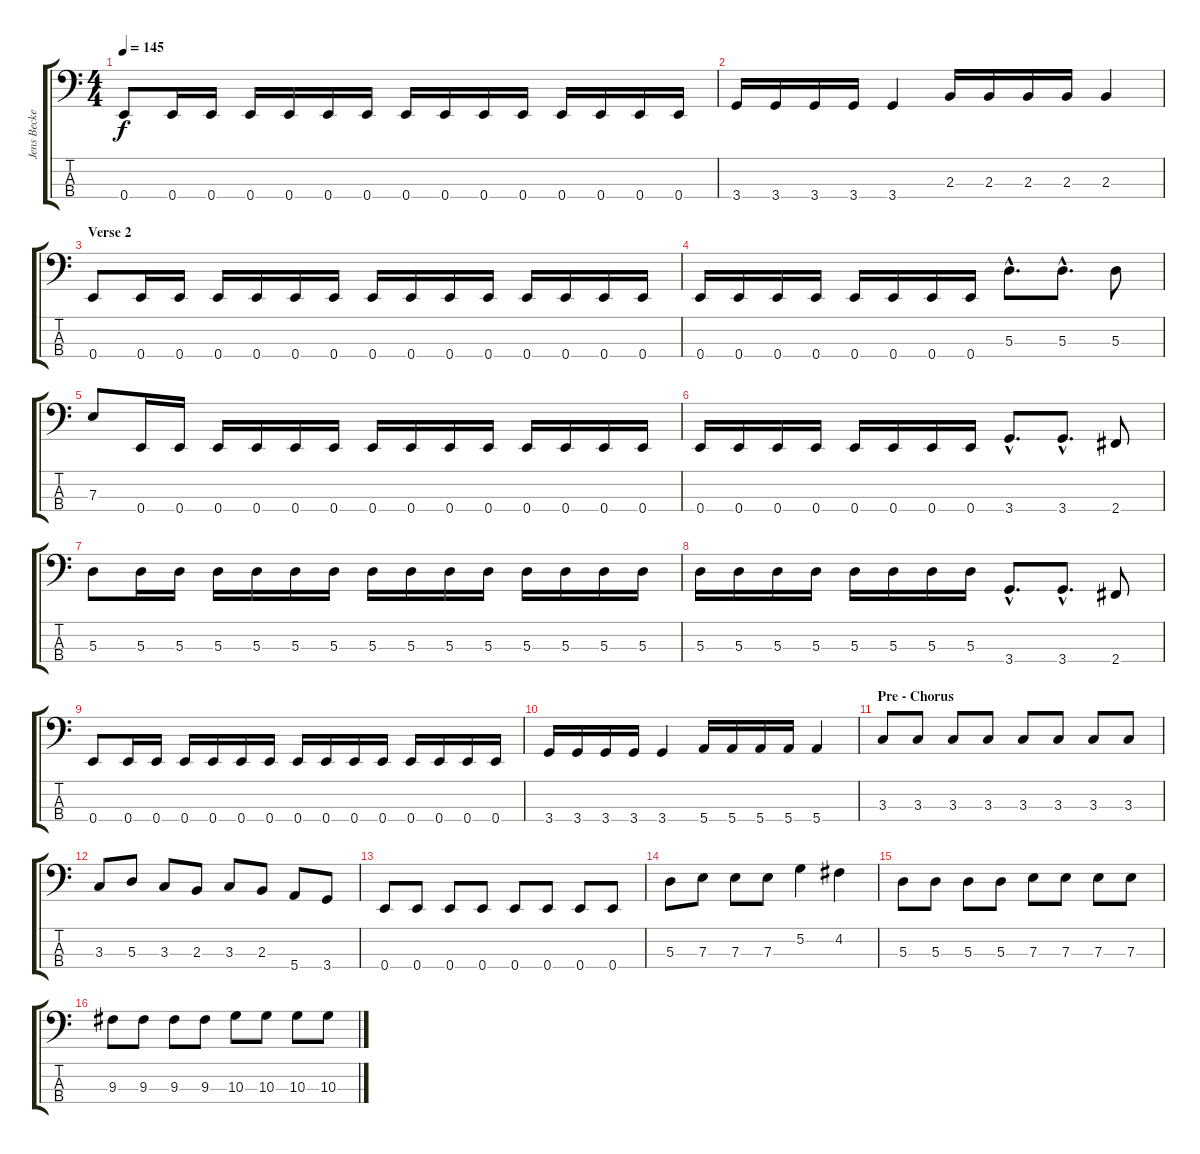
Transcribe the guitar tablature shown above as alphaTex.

\track ("Jens Becker" "Jens Becke") {instrument electricbasspick}
\staff {score tabs}
\tuning (G2 D2 A1 E1) {hide}
\ts (4 4)
\tempo 145
\clef f4
\ks c
0.4.8{dy f} 0.4.16 0.4.16 0.4.16 0.4.16 0.4.16 0.4.16 0.4.16 0.4.16 0.4.16 0.4.16 0.4.16 0.4.16 0.4.16 0.4.16 |
3.4.16 3.4.16 3.4.16 3.4.16 3.4.4 2.3.16 2.3.16 2.3.16 2.3.16 2.3.4 |
\section ("" "Verse 2")
0.4.8 0.4.16 0.4.16 0.4.16 0.4.16 0.4.16 0.4.16 0.4.16 0.4.16 0.4.16 0.4.16 0.4.16 0.4.16 0.4.16 0.4.16 |
0.4.16 0.4.16 0.4.16 0.4.16 0.4.16 0.4.16 0.4.16 0.4.16 5.3{hac}.8{d} 5.3{hac}.8{d} 5.3.8 |
7.3.8 0.4.16 0.4.16 0.4.16 0.4.16 0.4.16 0.4.16 0.4.16 0.4.16 0.4.16 0.4.16 0.4.16 0.4.16 0.4.16 0.4.16 |
0.4.16 0.4.16 0.4.16 0.4.16 0.4.16 0.4.16 0.4.16 0.4.16 3.4{hac}.8{d} 3.4{hac}.8{d} 2.4.8 |
5.3.8 5.3.16 5.3.16 5.3.16 5.3.16 5.3.16 5.3.16 5.3.16 5.3.16 5.3.16 5.3.16 5.3.16 5.3.16 5.3.16 5.3.16 |
5.3.16 5.3.16 5.3.16 5.3.16 5.3.16 5.3.16 5.3.16 5.3.16 3.4{hac}.8{d} 3.4{hac}.8{d} 2.4.8 |
0.4.8 0.4.16 0.4.16 0.4.16 0.4.16 0.4.16 0.4.16 0.4.16 0.4.16 0.4.16 0.4.16 0.4.16 0.4.16 0.4.16 0.4.16 |
3.4.16 3.4.16 3.4.16 3.4.16 3.4.4 5.4.16 5.4.16 5.4.16 5.4.16 5.4.4 |
\section ("" "Pre - Chorus")
3.3.8 3.3.8 3.3.8 3.3.8 3.3.8 3.3.8 3.3.8 3.3.8 |
3.3.8 5.3.8 3.3.8 2.3.8 3.3.8 2.3.8 5.4.8 3.4.8 |
0.4.8 0.4.8 0.4.8 0.4.8 0.4.8 0.4.8 0.4.8 0.4.8 |
5.3.8 7.3.8 7.3.8 7.3.8 5.2.4 4.2.4 |
5.3.8 5.3.8 5.3.8 5.3.8 7.3.8 7.3.8 7.3.8 7.3.8 |
9.3.8 9.3.8 9.3.8 9.3.8 10.3.8 10.3.8 10.3.8 10.3.8
